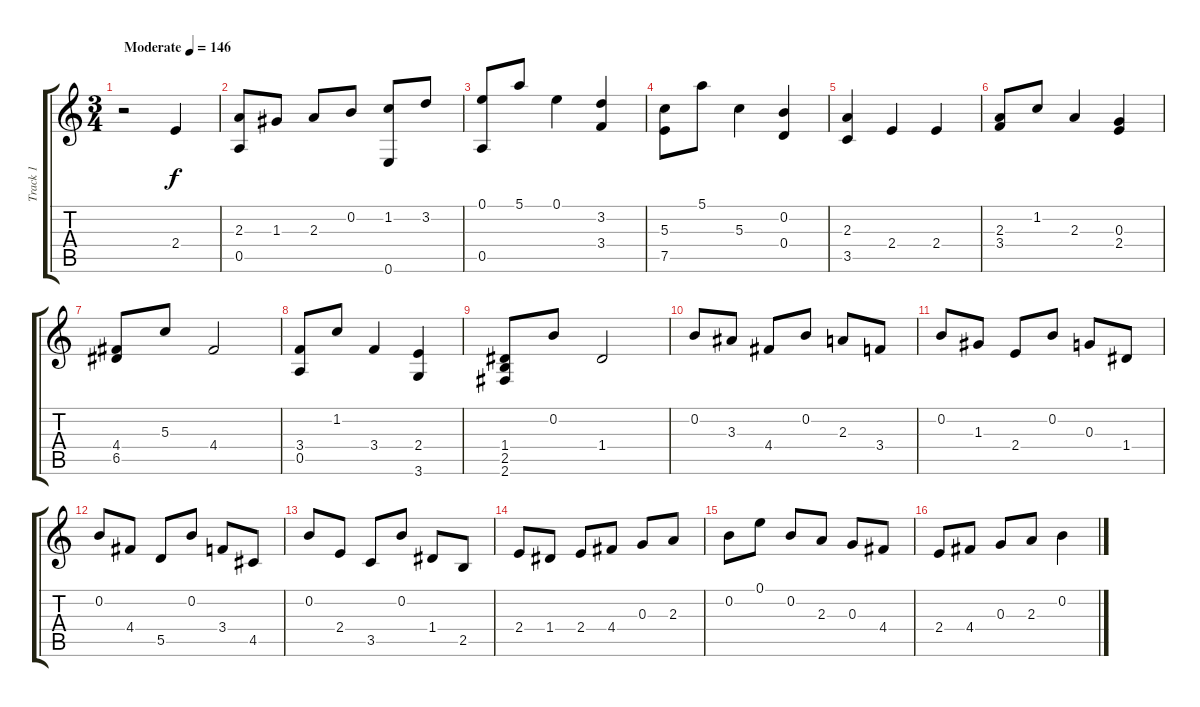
\track ("Track 1" "Track 1") {instrument acousticguitarnylon}
\staff {score tabs}
\tuning (E4 B3 G3 D3 A2 E2) {hide}
\ts (3 4)
\tempo (146 "Moderate")
\clef g2
\ks c
r.2{dy f instrument acousticguitarnylon} 2.4.4 |
(2.3 0.5).8 1.3.8 2.3.8 0.2.8 (1.2 0.6).8 3.2.8 |
(0.1 0.5).8 5.1.8 0.1.4 (3.2 3.4).4 |
(5.3 7.5).8 5.1.8 5.3.4 (0.2 0.4).4 |
(2.3 3.5).4 2.4.4 2.4.4 |
(2.3 3.4).8 1.2.8 2.3.4 (0.3 2.4).4 |
(4.4 6.5).8 5.3.8 4.4.2 |
(3.4 0.5).8 1.2.8 3.4.4 (2.4 3.6).4 |
(1.4 2.5 2.6).8 0.2.8 1.4.2 |
0.2.8 3.3.8 4.4.8 0.2.8 2.3.8 3.4.8 |
0.2.8 1.3.8 2.4.8 0.2.8 0.3.8 1.4.8 |
0.2.8 4.4.8 5.5.8 0.2.8 3.4.8 4.5.8 |
0.2.8 2.4.8 3.5.8 0.2.8 1.4.8 2.5.8 |
2.4.8 1.4.8 2.4.8 4.4.8 0.3.8 2.3.8 |
0.2.8 0.1.8 0.2.8 2.3.8 0.3.8 4.4.8 |
2.4.8 4.4.8 0.3.8 2.3.8 0.2.4
